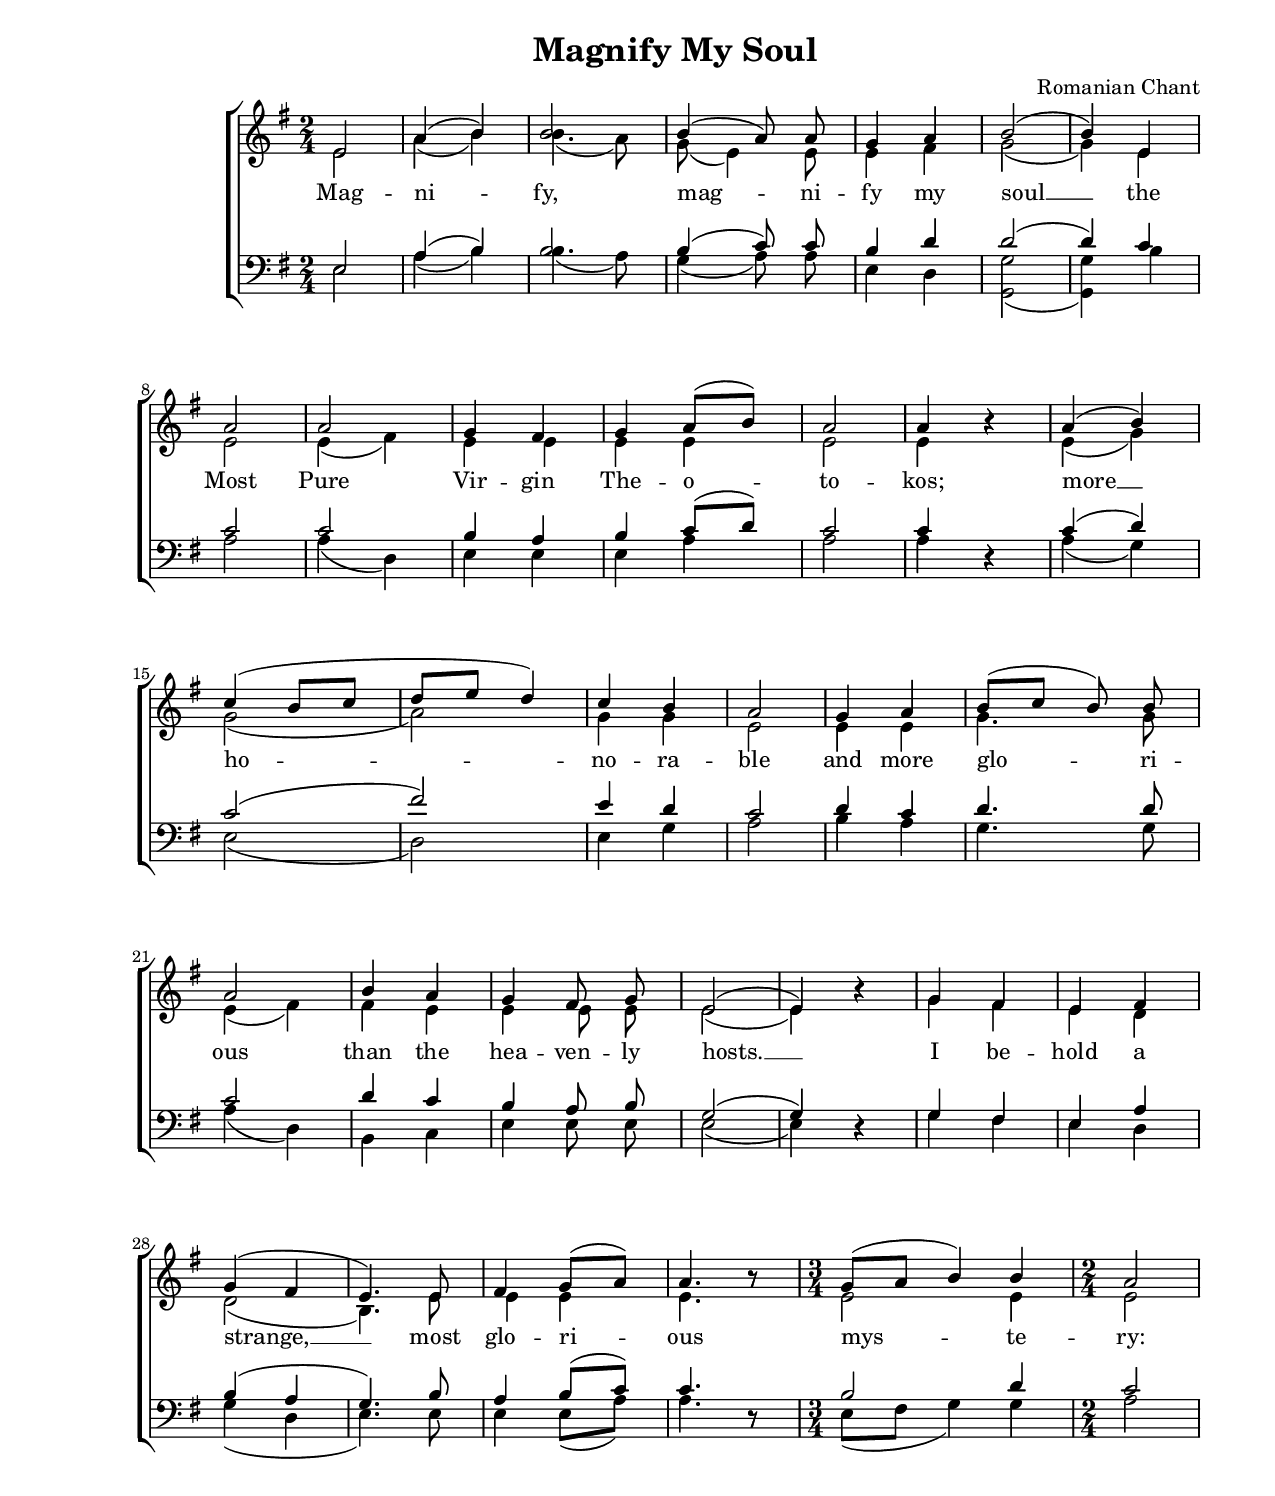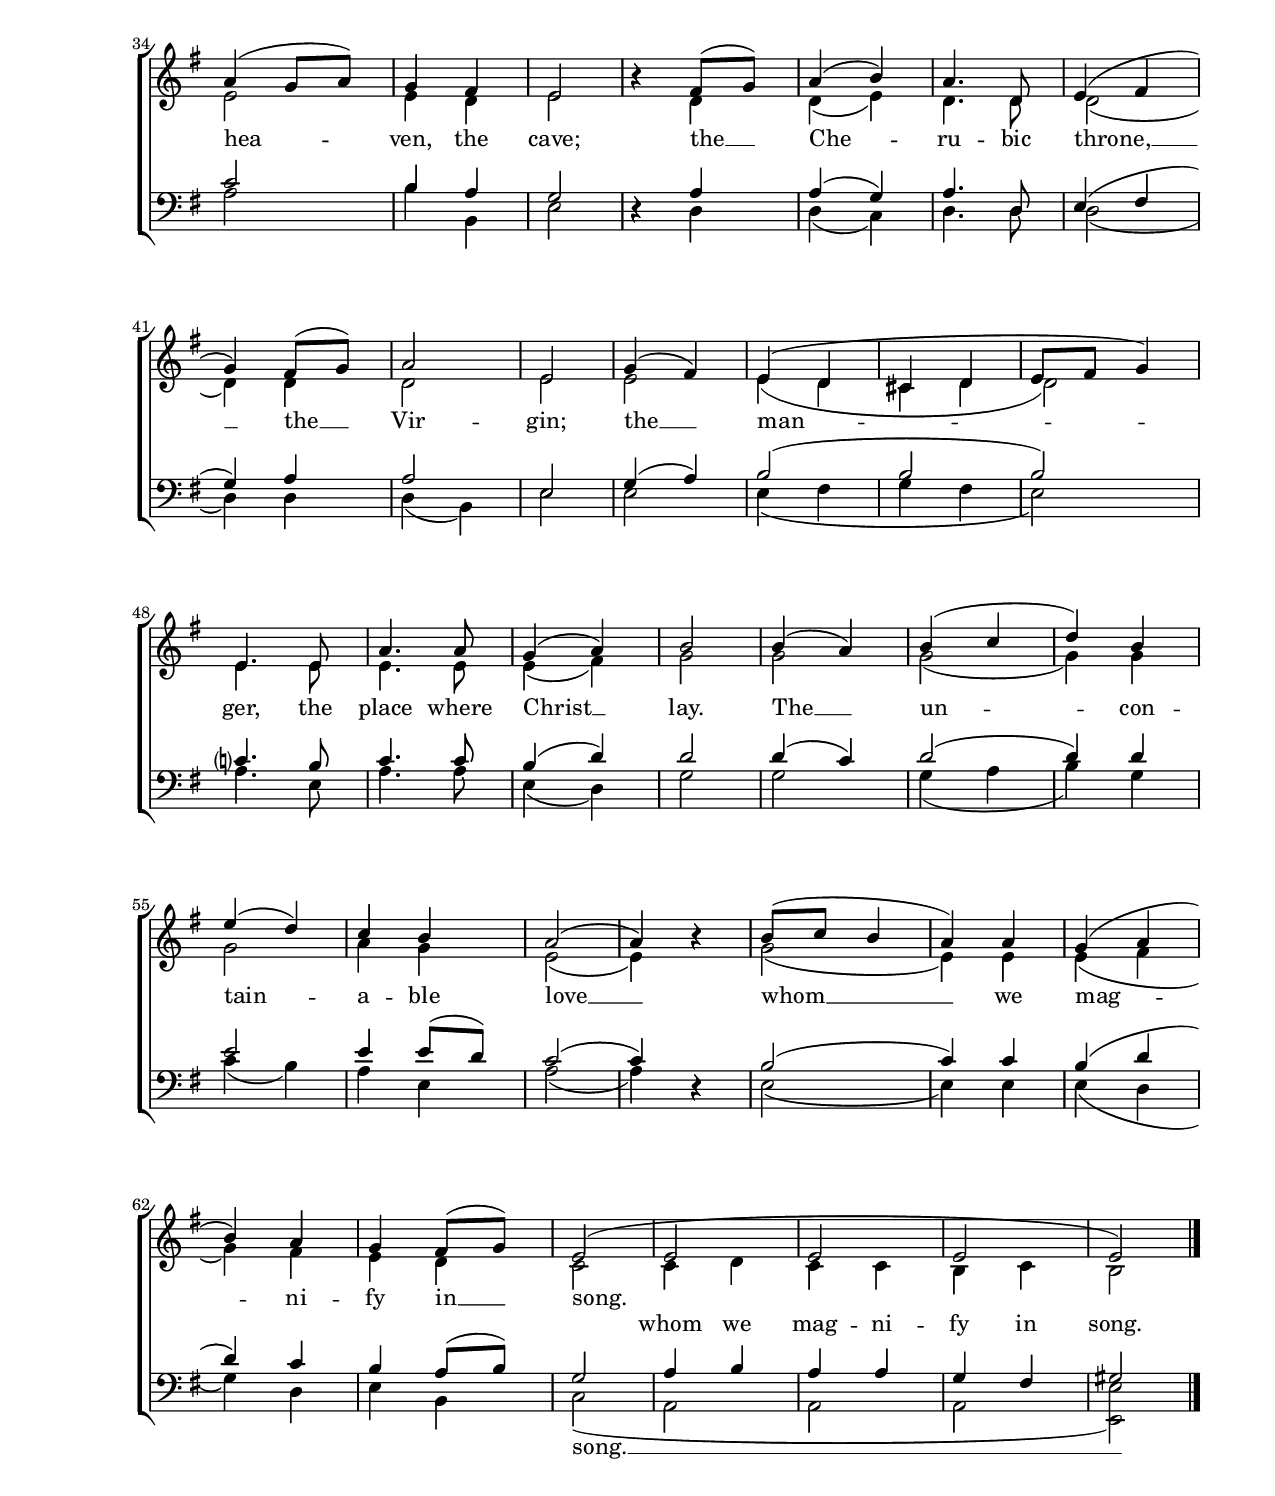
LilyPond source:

\version "2.19.80"

\paper {
  #(set-paper-size "letter")
  left-margin = 1\in
  line-width = 7\in
  print-page-number = false
  top-margin = 0.7\in
  bottom-margin = 0.7\in
}

\header {
  title = "Magnify My Soul"
  composer = "Romanian Chant"
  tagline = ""
}

#(set-global-staff-size 18)

global = {
  \set Staff.midiInstrument = "clarinet"
  \key e \minor
  \time 2/4
  \autoBeamOff
}

allWords = \lyricmode {
  Mag -- ni -- fy, mag -- ni -- fy my soul __
  the Most Pure Vir -- gin The -- o -- to -- kos;
  more __ ho -- no -- ra -- ble and more glo -- ri -- ous
  than the hea -- ven -- ly  hosts. __

  I be -- hold a strange, __ most glo -- ri -- ous mys -- te -- ry:
  hea -- ven, the cave;
  the __ Che -- ru -- bic throne, __ the __ Vir -- gin;
  the __ man -- ger, the place where Christ __ lay.
  The __ un -- con -- tain -- a -- ble love __
  whom __ we mag -- ni -- fy in __ song.
}

altoWords = \lyricmode {
  \skip 4 \skip 4 \skip 4 \skip 4 \skip 4 \skip 4 \skip 4 \skip 4 \skip 4 \skip 4 \skip 4 \skip 4
  \skip 4 \skip 4 \skip 4 \skip 4 \skip 4 \skip 4 \skip 4 \skip 4 \skip 4 \skip 4 \skip 4 \skip 4
  \skip 4 \skip 4 \skip 4 \skip 4 \skip 4 \skip 4 \skip 4 \skip 4 \skip 4 \skip 4 \skip 4 \skip 4
  \skip 4 \skip 4 \skip 4 \skip 4 \skip 4 \skip 4 \skip 4 \skip 4 \skip 4 \skip 4 \skip 4 \skip 4
  \skip 4 \skip 4 \skip 4 \skip 4 \skip 4 \skip 4 \skip 4 \skip 4 \skip 4 \skip 4 \skip 4 \skip 4
  \skip 4 \skip 4 \skip 4 \skip 4 \skip 4 \skip 4 \skip 4 \skip 4 \skip 4 \skip 4 \skip 4 \skip 4
  \skip 4 \skip 4 \skip 4 \skip 4 \skip 4 \skip 4 \skip 4
  whom we mag -- ni -- fy in song.
}

bassWords = \lyricmode {
  \skip 4 \skip 4 \skip 4 \skip 4 \skip 4 \skip 4 \skip 4 \skip 4 \skip 4 \skip 4 \skip 4 \skip 4
  \skip 4 \skip 4 \skip 4 \skip 4 \skip 4 \skip 4 \skip 4 \skip 4 \skip 4 \skip 4 \skip 4 \skip 4
  \skip 4 \skip 4 \skip 4 \skip 4 \skip 4 \skip 4 \skip 4 \skip 4 \skip 4 \skip 4 \skip 4 \skip 4
  \skip 4 \skip 4 \skip 4 \skip 4 \skip 4 \skip 4 \skip 4 \skip 4 \skip 4 \skip 4 \skip 4 \skip 4
  \skip 4 \skip 4 \skip 4 \skip 4 \skip 4 \skip 4 \skip 4 \skip 4 \skip 4 \skip 4 \skip 4 \skip 4
  \skip 4 \skip 4 \skip 4 \skip 4 \skip 4 \skip 4 \skip 4 \skip 4 \skip 4 \skip 4 \skip 4 \skip 4
  \skip 4 \skip 4 \skip 4 \skip 4 \skip 4 \skip 4
  song. __
}

sopMusic = \relative c' {
  \voiceOne

  % Magnify, magnify my soul
  e2 |
  a4( b4) |
  b2 |
  b4( a8) a8 |
  g4 a4 |
  b2( |
  b4)

  % the Most Pure Virgin Theotokos;
  e,4 |
  a2 |
  a2 |
  g4 fis4 |
  g4 a8([ b8)] |
  a2 |
  a4 b4\rest |

  % more honorable and more glorious
  a4( b4) |
  c4( b8[ c8] |
  d8[ e8] d4) |
  c4 b4 |
  a2 |
  g4 a4 |
  b8([ c8] b8) b8 |
  a2 |

  % than the heavenly hosts
  b4 a4 |
  g4 fis8 g8 |
  e2( |
  e4) bes'4\rest |

  % I behold a strange, most glorious mystery:
  g4 fis4 |
  e4 fis4 |
  g4( fis4 |
  e4.) e8 |
  fis4 g8([ a8)] |
  a4. b8\rest |
  \time 3/4
  g8([ a8]  b4) b4 |
  \time 2/4
  a2 |

  % heaven, the cave; the Cherubic throne, the Virgin;
  a4( g8[ a8)] |
  g4 fis4 |
  e2 |
  bes'4\rest fis8([ g8)] |
  a4( b4) |
  a4. d,8 |
  e4( fis4 |
  g4) fis8([ g8)] |
  a2 |
  e2 |

  % the manger, the place where Christ lay.
  g4( fis4) |
  e4( d4 |
  cis4 d4 |
  e8[ fis8] g4) |
  e4. e8 |
  a4. a8 |
  g4( a4) |
  b2 |

  % The uncontainable love
  b4( a4) |
  b4( c4 |
  d4) b4 |
  e4( d4) |
  c4 b4 |
  a2( |
  a4) b4\rest |

  % whom we magnify in song
  b8([ c8] b4 |
  a4) a4 |
  g4( a4 |
  b4) a4 |
  g4 fis8([ g8)] |
  e2( |

  % whom we magnify in song.
  e2 |
  e2 |
  e2 |
  e2)
  \bar "|."
}

altoMusic = \relative c' {
  \voiceTwo

  % Magnify, magnify my soul
  e2 |
  a4( b4) |
  b4.( a8) |
  g8( e4) e8 |
  e4 fis4 |
  g2( |
  g4)

  % the Most Pure Virgin Theotokos;
  e4 |
  e2 |
  e4( fis4) |
  e4 e4 |
  e4 e4 |
  e2 |
  e4 b'4\rest |

  % more honorable and more glorious
  e,4( g4) |
  g2( |
  a2) |
  g4 g4 |
  e2 |
  e4 e4 |
  g4. g8 |
  e4( fis4) |

  % than the heavenly hosts
  fis4 e4 |
  e4 e8 e8 |
  e2( |
  e4) bes'4\rest |

  % I behold a strange, most glorious mystery:
  g4 fis4 |
  e4 d4 |
  d2( |
  b4.) e8 |
  e4 e4 |
  e4. b'8\rest |
  \time 3/4
  e,2 e4 |
  \time 2/4
  e2 |

  % heaven, the cave; the Cherubic throne, the Virgin;
  e2 |
  e4 d4 |
  e2 |
  bes'4\rest d,4 |
  d4( e4) |
  d4. d8 |
  d2( |
  d4) d4 |
  d2 |
  e2 |

  % the manger, the place where Christ lay.
  e2 |
  e4( d4 |
  cis4 d4 |
  d2) |
  e4. e8 |
  e4. e8 |
  e4( fis4) |
  g2 |

  % The uncontainable love
  g2 |
  g2( |
  g4) g4 |
  g2 |
  a4 g4 |
  e2( |
  e4) b'4\rest |

  % whom we magnify in song
  g2( |
  e4) e4 |
  e4( fis4 |
  g4) fis4 |
  e4 d4 |
  c2 |

  % whom we magnify in song.
  c4 d4 |
  c4 c4 |
  b4 c4 |
  b2 |
}

tenorMusic = \relative c' {
  \voiceOne

  % Magnify, magnify my soul
  e,2 |
  a4( b4) |
  b2 |
  b4( c8) c8 |
  b4 d4 |
  d2( |
  d4)

  % the Most Pure Virgin Theotokos;
  c4 |
  c2 |
  c2 |
  b4 a4 |
  b4 c8([ d8)] |
  c2 |
  c4 d,4\rest |

  % more honorable and more glorious
  c'4( d4) |
  c2( |
  fis2) |
  e4 d4 |
  c2 |
  d4 c4 |
  d4. d8 |
  c2 |

  % than the heavenly hosts
  d4 c4 |
  b4 a8 b8 |
  g2( |
  g4) d4\rest |

  % I behold a strange, most glorious mystery:
  g4 fis4 |
  e4 a4 |
  b4( a4 |
  g4.) b8 |
  a4 b8([ c8)] |
  c4. d,8\rest |
  \time 3/4
  b'2 d4 |
  \time 2/4
  c2 |

  % heaven, the cave; the Cherubic throne, the Virgin;
  c2 |
  b4 a4 |
  g2 |
  d4\rest a'4 |
  a4( g4) |
  a4. d,8 |
  e4( fis4 |
  g4) a4 |
  a2 |
  e2 |

  % the manger, the place where Christ lay.
  g4( a4) |
  b2( |
  b2 |
  b2) |
  c?4. b8 |
  c4. c8 |
  b4( d4) |
  d2 |

  % The uncontainable love
  d4( c4) |
  d2( |
  d4) d4 |
  e2 |
  e4 e8([ d8)] |
  c2( |
  c4) d,4\rest |

  % whom we magnify in song
  b'2( |
  c4) c4 |
  b4( d4 |
  d4) c4 |
  b4 a8([ b8)] |
  g2 |

  % whom we magnify in song.
  a4 b4 |
  a4 a4 |
  g4 fis4 |
  gis2 |
}

bassMusic = \relative c' {
  \voiceTwo

  % Magnify, magnify my soul
  e,2 |
  a4( b4) |
  b4.( a8) |
  g4( a8) a8 |
  e4 d4 |
  <g g,>2( |
  <g g,>4)

  % the Most Pure Virgin Theotokos;
  b4 |
  a2 |
  a4( d,4) |
  e4 e4 |
  e4 a4 |
  a2 |
  a4 d,4\rest |

  % more honorable and more glorious
  a'4( g4) |
  e2( |
  d2) |
  e4 g4 |
  a2 |
  b4 a4 |
  g4. g8 |
  a4( d,4) |

  % than the heavenly hosts
  b4 c4 |
  e4 e8 e8 |
  e2( |
  e4) d4\rest |

  % I behold a strange, most glorious mystery:
  g4 fis4 |
  e4 d4 |
  g4( d4 |
  e4.) e8 |
  e4 e8([ a8)] |
  a4. d,8\rest |
  \time 3/4
  e8([ fis8]  g4) g4 |
  \time 2/4
  a2 |

  % heaven, the cave; the Cherubic throne, the Virgin;
  a2 |
  b4 b,4 |
  e2 |
  d4\rest d4 |
  d4( c4) |
  d4. d8 |
  d2( |
  d4) d4 |
  d4( b4) |
  e2 |

  % the manger, the place where Christ lay.
  e2 |
  e4( fis4 |
  g4 fis4 |
  e2) |
  a4. e8 |
  a4. a8 |
  e4( d4) |
  g2 |

  % The uncontainable love
  g2 |
  g4( a4 |
  b4) g4 |
  c4( b4) |
  a4 e4 |
  a2( |
  a4) d,4\rest |

  % whom we magnify in song
  e2( |
  e4) e4 |
  e4( d4 |
  g4) d4 |
  e4 b4 |
  c2( |

  % whom we magnify in song.
  a2 |
  a2 |
  a2 |
  <e' e,>2) |
}

myScore = \new Score \with {
  \override SpacingSpanner.shortest-duration-space = #5.0
} <<
  \new ChoirStaff <<
    \new Staff <<
      \new Voice { \global \sopMusic }
      \addlyrics { \allWords }
      \new Voice { \global \altoMusic }
      \addlyrics { \altoWords }
    >>

    \new Staff <<
      \clef "bass"
      \new Voice { \global \tenorMusic }
      \new Voice { \global \bassMusic }
      \addlyrics { \bassWords }
    >>
  >>
>>

\score {
  \myScore
  \layout { }
}

midiOutput = \midi {
  \tempo 4 = 72
  \context {
    \Voice
    \remove "Dynamic_performer"
  }
}

\score {
  \unfoldRepeats
  \myScore
  \midi { \midiOutput }
}

\score {
  \unfoldRepeats
  \new Voice { \global \sopMusic }
  \midi { \midiOutput }
}

\score {
  \unfoldRepeats
  \new Voice { \global \altoMusic }
  \midi { \midiOutput }
}

\score {
  \unfoldRepeats
  \new Voice { \global \tenorMusic }
  \midi { \midiOutput }
}

\score {
  \unfoldRepeats
  \new Voice { \global \bassMusic }
  \midi { \midiOutput }
}
